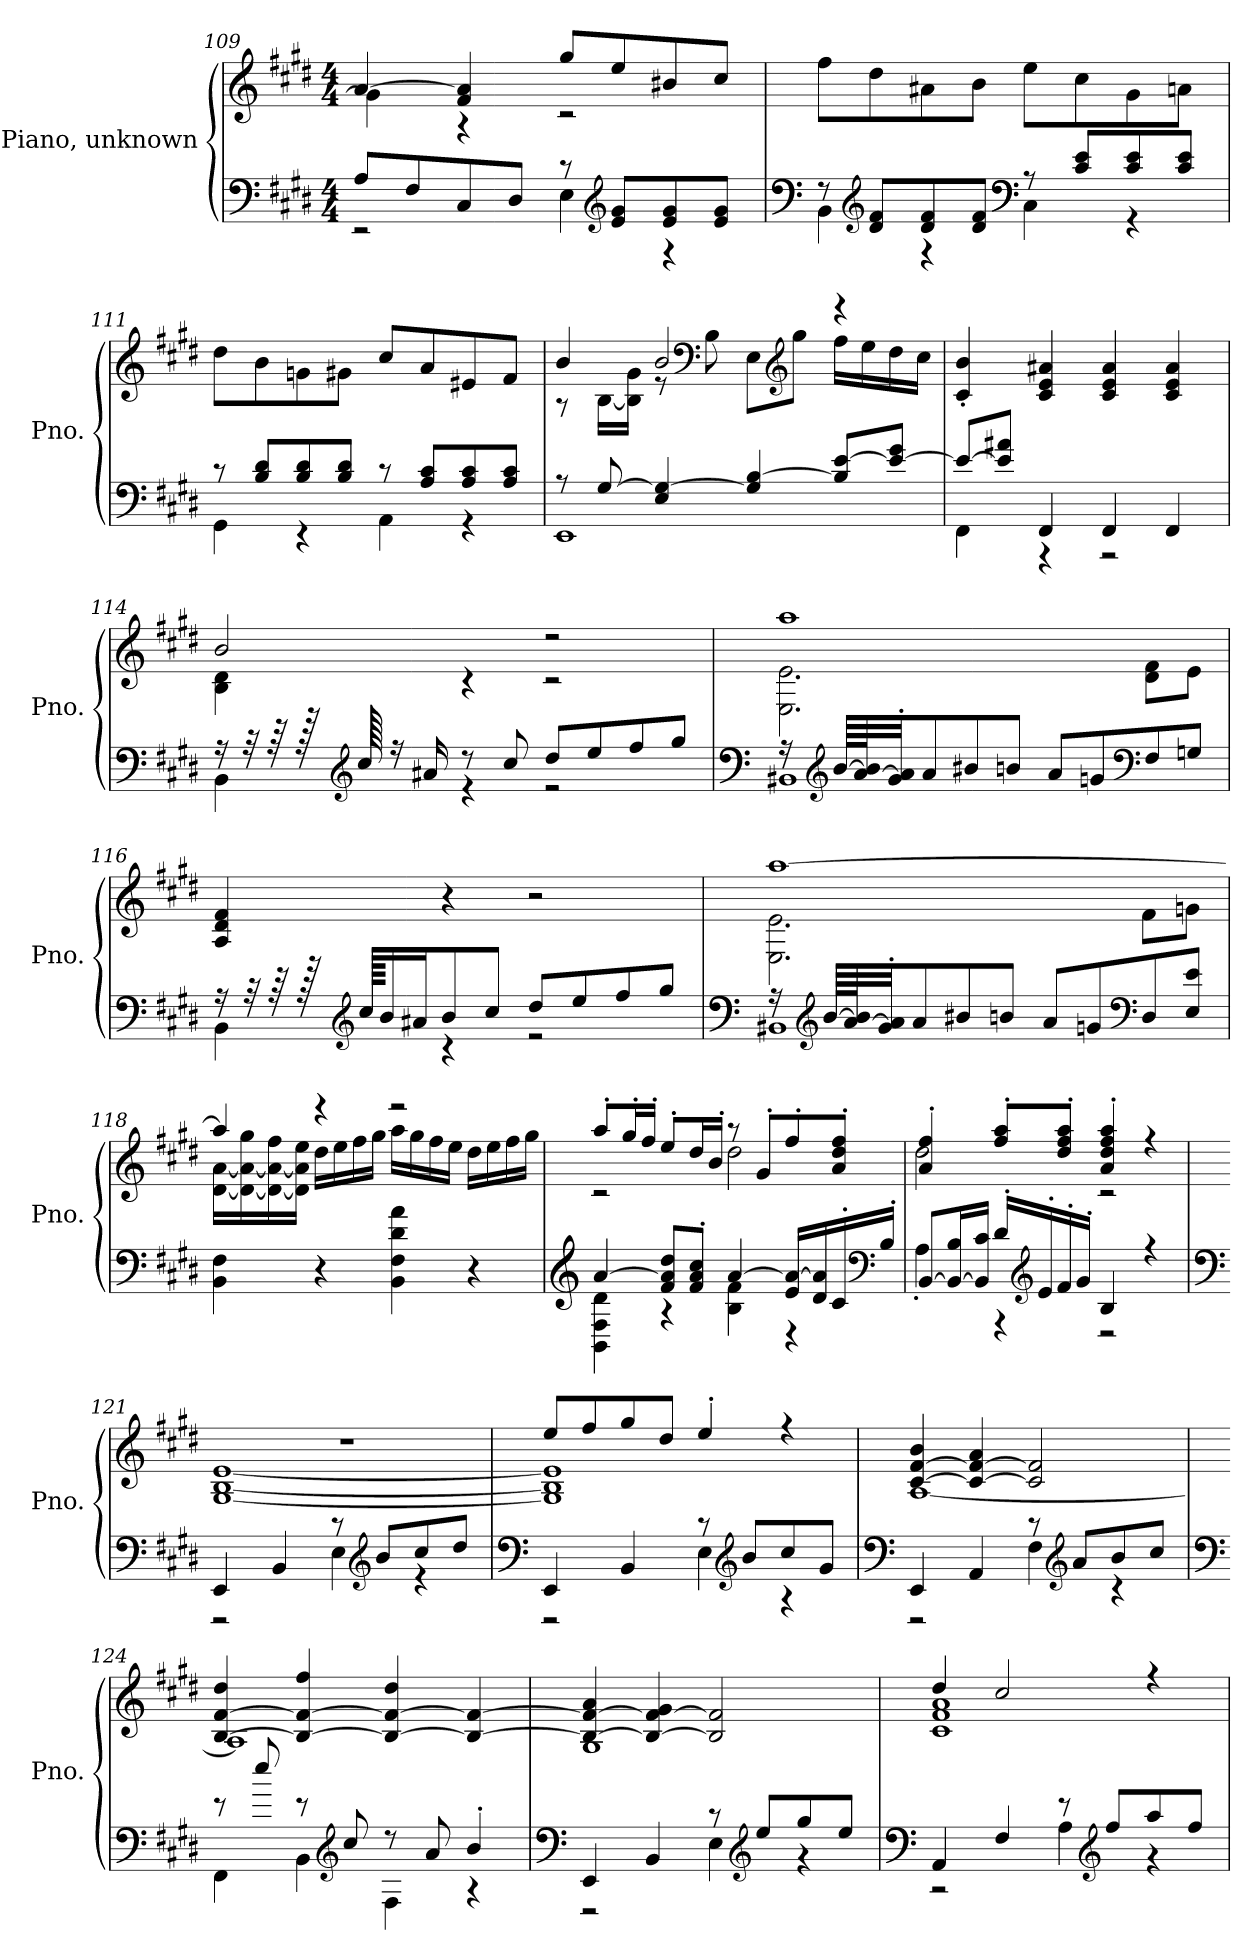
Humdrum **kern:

**kern	**kern
*part1	*part1
*staff2	*staff1
*I"Piano, unknown	*
*I'Pno.	*
!!LO:LB:g=z
*clefF4	*clefG2
*k[f#c#g#d#]	*k[f#c#g#d#]
*M4/4	*M4/4
=109	=109
*^	*^
8A/L	2r	[4a/	4g#\]
8F#/	.	.	.
8C#/	.	4f#/ 4a/]	4r
8D#/J	.	.	.
8r	4E\	8gg#/L	2r
*clefG2	*	*	*
8e/ 8g#/L	.	8ee/	.
8e/ 8g#/	4r	8b#X/	.
8e/ 8g#/J	.	8cc#/J	.
*	*	*v	*v
=110	=110	=110
*clefF4	*	*
8r	4BB\	8ff#\L
*clefG2	*	*
8d#/ 8f#/L	.	8dd#\
8d#/ 8f#/	4r	8a#X\
8d#/ 8f#/J	.	8b\J
*clefF4	*	*
8r	4C#\	8ee\L
8c#/ 8e/L	.	8cc#\
8c#/ 8e/	4r	8g#\
8c#/ 8e/J	.	8an\J
=111	=111	=111
8r	4GG#\	8dd#\L
8B/ 8d#/L	.	8b\
8B/ 8d#/	4r	8gn\
8B/ 8d#/J	.	8g#X\J
8r	4AA\	8cc#/L
8A/ 8c#/L	.	8a/
8A/ 8c#/	4r	8e#X/
8A/ 8c#/J	.	8f#/J
!!LO:PB:g=z
=112	=112	=112
*	*	*^
8r	1EE	4b/	8r
[8G#/	.	.	[16B\LL
.	.	.	16B\] 16g#\JJ
4E/ 4G#/_	.	2b/	8r
*	*	*clefF4	*
.	.	.	8B\
4G#/] [4B/	.	.	8E\L
*	*	*clefG2	*
.	.	.	8gg#\J
8B/] [8e/L	.	4r	16ff#\LL
.	.	.	16ee\
8e/_ 8g#/J	.	.	16dd#\
.	.	.	16cc#\JJ
*	*	*v	*v
=113	=113	=113
8e/L_	4FF#\	4c#/' 4b/'
8e/] 8a#X/J	.	.
4FF#/	4r	4c#/ 4e/ 4a#X/
4FF#/	2r	4c#/ 4e/ 4a#/
4FF#/	.	4c#/ 4e/ 4a#/
=114	=114	=114
*	*	*^
16r	4BB\	2b/	4B\ 4d#\
32r	.	.	.
64r	.	.	.
128r	.	.	.
*clefG2	*	*	*
128cc#/	.	.	.
16r	.	.	.
16a#X/	.	.	.
8r	4r	.	4r
8cc#/	.	.	.
8dd#/L	2r	2r	2r
8ee/	.	.	.
8ff#/	.	.	.
8gg#/J	.	.	.
!!LO:LB:g=z	!!
=115	=115	=115	=115
*clefF4	*	*	*
16r	1BB#X	1aa	2.E\ 2.e\
*clefG2	*	*	*
[64b/LLLL	.	.	.
[64a/ 64b/]J	.	.	.
32g#/' 32a/]'JJ	.	.	.
8a/	.	.	.
8b#X/	.	.	.
8bn/J	.	.	.
8a/L	.	.	.
8gn/	.	.	.
*clefF4	*	*	*
8F#/	.	.	8d#\ 8f#\L
8Gn/J	.	.	8e\J
*	*	*v	*v
=116	=116	=116
16r	4BB\	4A/ 4d#/ 4f#/
32r	.	.
64r	.	.
128r	.	.
*clefG2	*	*
128cc#/KKKLL	.	.
16b/	.	.
16a#X/J	.	.
8b/	4r	4r
8cc#/J	.	.
8dd#/L	2r	2r
8ee/	.	.
8ff#/	.	.
8gg#/J	.	.
!!LO:LB:g=z
=117	=117	=117
*clefF4	*	*
*	*	*^
16r	1BB#X	[1aa	2.E\ 2.e\
*clefG2	*	*	*
[64b/LLLL	.	.	.
[64a/ 64b/]J	.	.	.
32g#/' 32a/]'JJ	.	.	.
8a/	.	.	.
8b#X/	.	.	.
8bn/J	.	.	.
8a/L	.	.	.
8gn/	.	.	.
*clefF4	*	*	*
8D#/	.	.	8f#\L
8E/ 8e/J	.	.	8gn\J
*v	*v	*	*
=118	=118	=118
4BB\ 4F#\	4aa/]	[16d#\ [16a\LL
.	.	16d#\_ 16a\_ 16gg#\
.	.	16d#\_ 16a\_ 16ff#\
.	.	16d#\] 16a\] 16ee\JJ
4r	4r	16dd#\LL
.	.	16ee\
.	.	16ff#\
.	.	16gg#\JJ
4BB\ 4F#\ 4d#\ 4a\	2r	16aa\LL
.	.	16gg#\
.	.	16ff#\
.	.	16ee\JJ
4r	.	16dd#\LL
.	.	16ee\
.	.	16ff#\
.	.	16gg#\JJ
!!LO:LB:g=z	!!
=119	=119	=119
*clefG2	*	*
*^	*	*
[4a/	4BB\ 4F#\ 4d#\	8aa'/L	2r
.	.	16gg#'/L	.
.	.	16ff#'/JJ	.
8f#/ 8a/] 8dd#/L	4r	8ee'/L	.
8f#/' 8a/' 8cc#/'J	.	16dd#/L	.
.	.	16b'/JJ	.
[4a/	4B\ 4f#\	8r	2dd#\
.	.	8g#'/L	.
16e/ 16a/_LL	4r	8ff#'/	.
16d#/ 16a/]	.	.	.
16c#'/	.	8a/' 8dd#/' 8ff#/'J	.
*clefF4	*	*	*
16B'/JJ	.	.	.
=120	=120	=120	=120
[8BB/L	4A'\	4a/' 4ff#/'	2dd#\
16BB/_ 16B/L	.	.	.
16BB/] 16c#/JJ	.	.	.
16d#'/LL	4r	8ff#/' 8aa/'L	.
*clefG2	*	*	*
16e'/	.	.	.
16f#'/	.	8dd#/' 8ff#/' 8aa/'J	.
16g#'/JJ	.	.	.
4B/	2r	4a/' 4dd#/' 4ff#/' 4aa/'	2r
4r	.	4r	.
=121	=121	=121	=121
*clefF4	*	*	*
4EE/	2r	1r	[1G# [1B [1e
4BB/	.	.	.
8r	4E\	.	.
*clefG2	*	*	*
8b/L	.	.	.
8cc#/	4r	.	.
8dd#/J	.	.	.
!!LO:LB:g=z	!!
=122	=122	=122	=122
*clefF4	*	*	*
4EE/	2r	8ee/L	1G#] 1B] 1e]
.	.	8ff#/	.
4BB/	.	8gg#/	.
.	.	8dd#/J	.
8r	4E\	4ee'/	.
*clefG2	*	*	*
8b/L	.	.	.
8cc#/	4r	4r	.
8g#/J	.	.	.
=123	=123	=123	=123
*clefF4	*	*	*
4EE/	2r	[4c#/ [4f#/ 4b/	[1A
4AA/	.	4c#/_ 4f#/_ 4a/	.
8r	4F#\	2c#/] 2f#/]	.
*clefG2	*	*	*
8a/L	.	.	.
8b/	4r	.	.
8cc#/J	.	.	.
=124	=124	=124	=124
*clefF4	*	*	*
8r	4FF#\	[4B/ [4f#/ 4dd#/	1A]
8ee/	.	.	.
8r	4BB\	4B/_ 4f#/_ 4ff#/	.
*clefG2	*	*	*
8cc#/	.	.	.
8r	4F#\	4B/_ 4f#/_ 4dd#/	.
8a/	.	.	.
4b'/	4r	4B/_ 4f#/_	.
!!LO:LB:g=z	!!
=125	=125	=125	=125
*clefF4	*	*	*
4EE/	2r	4B/_ 4f#/_ 4a/	1G#
4BB/	.	4B/_ 4f#/_ 4g#/	.
8r	4E\	2B/] 2f#/]	.
*clefG2	*	*	*
8ee/L	.	.	.
8gg#/	4r	.	.
8ee/J	.	.	.
=126	=126	=126	=126
*clefF4	*	*	*
4AA/	2r	4dd#/	1c# 1f# 1a
4F#/	.	2cc#/	.
8r	4A\	.	.
*clefG2	*	*	*
8ff#/L	.	.	.
8aa/	4r	4r	.
8ff#/J	.	.	.
*v	*v	*	*
*	*v	*v
=	=
*-	*-
